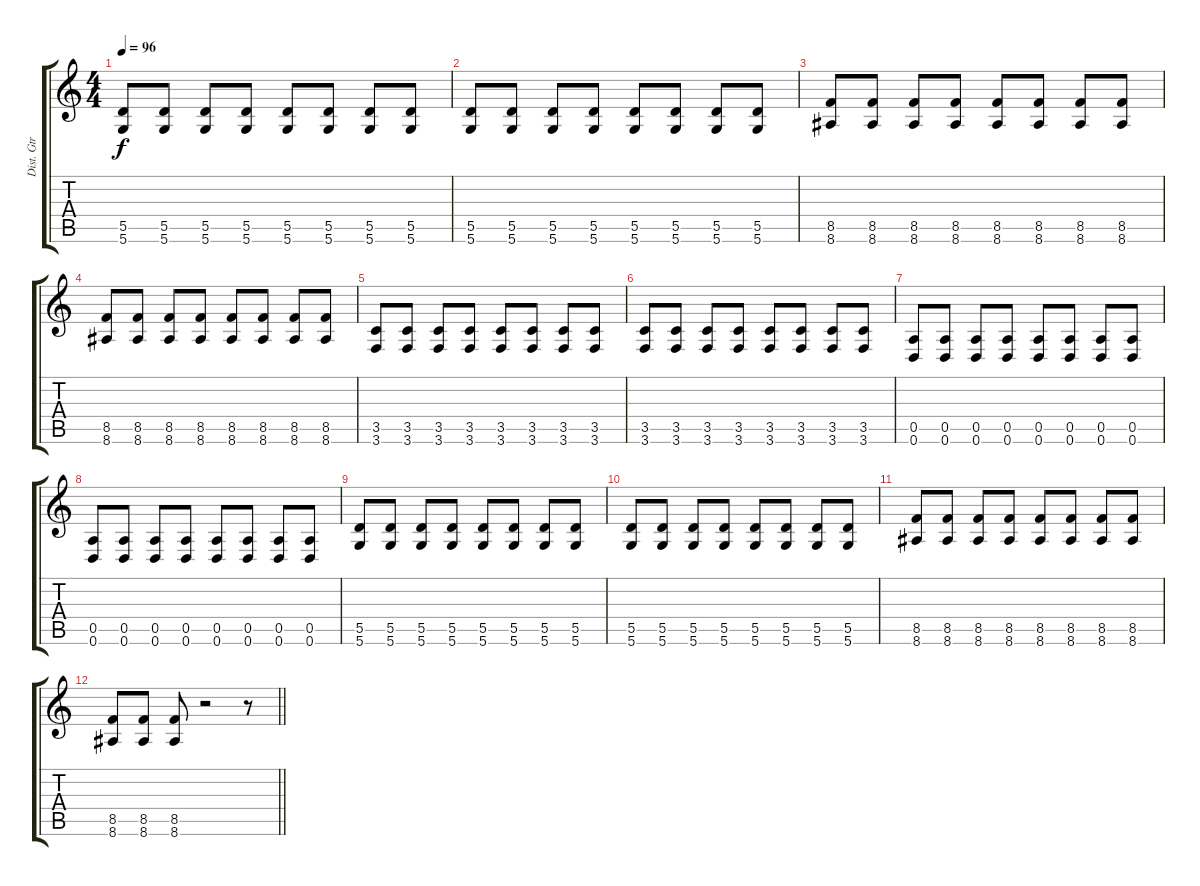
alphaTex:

\track ("Dist. Gtr" "Dist. Gtr") {instrument distortionguitar}
\staff {score tabs}
\tuning (E4 B3 G3 D3 A2 D2) {hide}
\ts (4 4)
\tempo 96
\clef g2
\ks c
(5.5 5.6).8{dy f} (5.5 5.6).8 (5.5 5.6).8 (5.5 5.6).8 (5.5 5.6).8 (5.5 5.6).8 (5.5 5.6).8 (5.5 5.6).8 |
(5.5 5.6).8 (5.5 5.6).8 (5.5 5.6).8 (5.5 5.6).8 (5.5 5.6).8 (5.5 5.6).8 (5.5 5.6).8 (5.5 5.6).8 |
(8.5 8.6).8 (8.5 8.6).8 (8.5 8.6).8 (8.5 8.6).8 (8.5 8.6).8 (8.5 8.6).8 (8.5 8.6).8 (8.5 8.6).8 |
(8.5 8.6).8 (8.5 8.6).8 (8.5 8.6).8 (8.5 8.6).8 (8.5 8.6).8 (8.5 8.6).8 (8.5 8.6).8 (8.5 8.6).8 |
(3.5 3.6).8 (3.5 3.6).8 (3.5 3.6).8 (3.5 3.6).8 (3.5 3.6).8 (3.5 3.6).8 (3.5 3.6).8 (3.5 3.6).8 |
(3.5 3.6).8 (3.5 3.6).8 (3.5 3.6).8 (3.5 3.6).8 (3.5 3.6).8 (3.5 3.6).8 (3.5 3.6).8 (3.5 3.6).8 |
(0.5 0.6).8 (0.5 0.6).8 (0.5 0.6).8 (0.5 0.6).8 (0.5 0.6).8 (0.5 0.6).8 (0.5 0.6).8 (0.5 0.6).8 |
(0.5 0.6).8 (0.5 0.6).8 (0.5 0.6).8 (0.5 0.6).8 (0.5 0.6).8 (0.5 0.6).8 (0.5 0.6).8 (0.5 0.6).8 |
(5.5 5.6).8 (5.5 5.6).8 (5.5 5.6).8 (5.5 5.6).8 (5.5 5.6).8 (5.5 5.6).8 (5.5 5.6).8 (5.5 5.6).8 |
(5.5 5.6).8 (5.5 5.6).8 (5.5 5.6).8 (5.5 5.6).8 (5.5 5.6).8 (5.5 5.6).8 (5.5 5.6).8 (5.5 5.6).8 |
(8.5 8.6).8 (8.5 8.6).8 (8.5 8.6).8 (8.5 8.6).8 (8.5 8.6).8 (8.5 8.6).8 (8.5 8.6).8 (8.5 8.6).8 |
\barLineRight lightlight
(8.5 8.6).8 (8.5 8.6).8 (8.5 8.6).8 r.2 r.8
